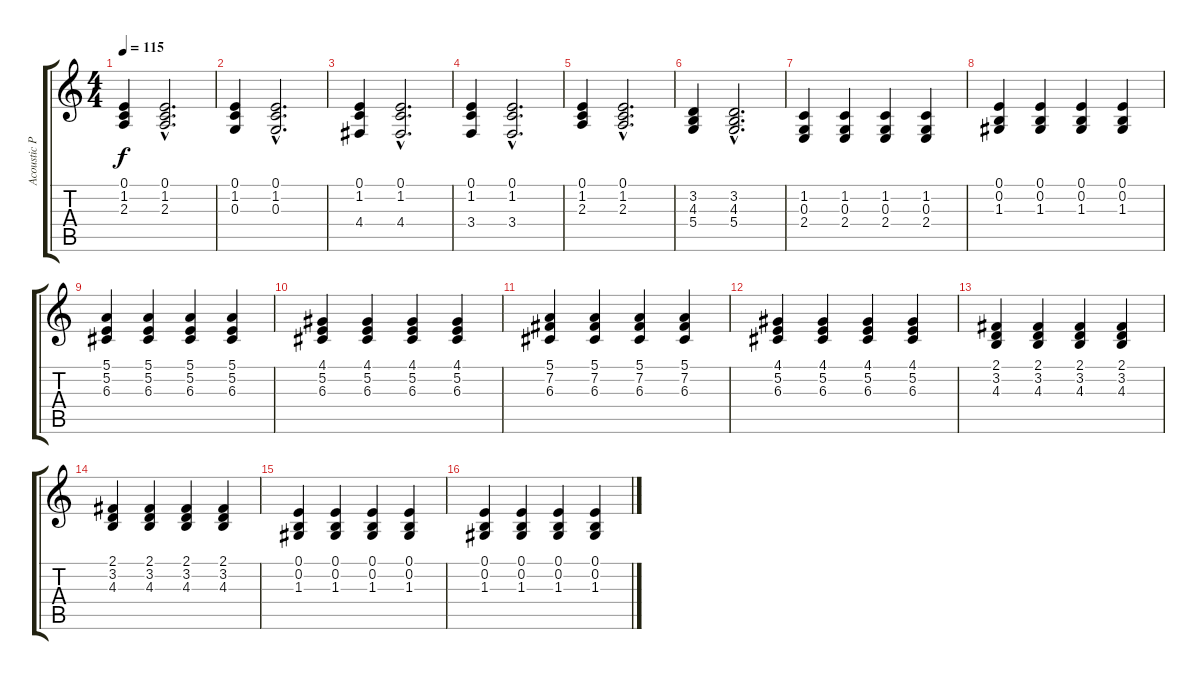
\track ("Acoustic Piano" "Acoustic P") {instrument acousticgrandpiano}
\staff {score tabs}
\tuning (E4 B3 G3 D3 A2 E2) {hide}
\ts (4 4)
\tempo 115
\clef g2
\ks c
(0.1 1.2 2.3).4{dy f} (0.1{hac} 1.2{hac} 2.3{hac}).2{d} |
(0.1 1.2 0.3).4 (0.1{hac} 1.2{hac} 0.3{hac}).2{d} |
(0.1 1.2 4.4).4 (0.1{hac} 1.2{hac} 4.4{hac}).2{d} |
(0.1 1.2 3.4).4 (0.1{hac} 1.2{hac} 3.4{hac}).2{d} |
(0.1 1.2 2.3).4 (0.1{hac} 1.2{hac} 2.3{hac}).2{d} |
(3.2 4.3 5.4).4 (3.2{hac} 4.3{hac} 5.4{hac}).2{d} |
(1.2 0.3 2.4).4 (1.2 0.3 2.4).4 (1.2 0.3 2.4).4 (1.2 0.3 2.4).4 |
(0.1 0.2 1.3).4 (0.1 0.2 1.3).4 (0.1 0.2 1.3).4 (0.1 0.2 1.3).4 |
(5.1 5.2 6.3).4 (5.1 5.2 6.3).4 (5.1 5.2 6.3).4 (5.1 5.2 6.3).4 |
(4.1 5.2 6.3).4 (4.1 5.2 6.3).4 (4.1 5.2 6.3).4 (4.1 5.2 6.3).4 |
(5.1 7.2 6.3).4 (5.1 7.2 6.3).4 (5.1 7.2 6.3).4 (5.1 7.2 6.3).4 |
(4.1 5.2 6.3).4 (4.1 5.2 6.3).4 (4.1 5.2 6.3).4 (4.1 5.2 6.3).4 |
(2.1 3.2 4.3).4 (2.1 3.2 4.3).4 (2.1 3.2 4.3).4 (2.1 3.2 4.3).4 |
(2.1 3.2 4.3).4 (2.1 3.2 4.3).4 (2.1 3.2 4.3).4 (2.1 3.2 4.3).4 |
(0.1 0.2 1.3).4 (0.1 0.2 1.3).4 (0.1 0.2 1.3).4 (0.1 0.2 1.3).4 |
(0.1 0.2 1.3).4 (0.1 0.2 1.3).4 (0.1 0.2 1.3).4 (0.1 0.2 1.3).4
